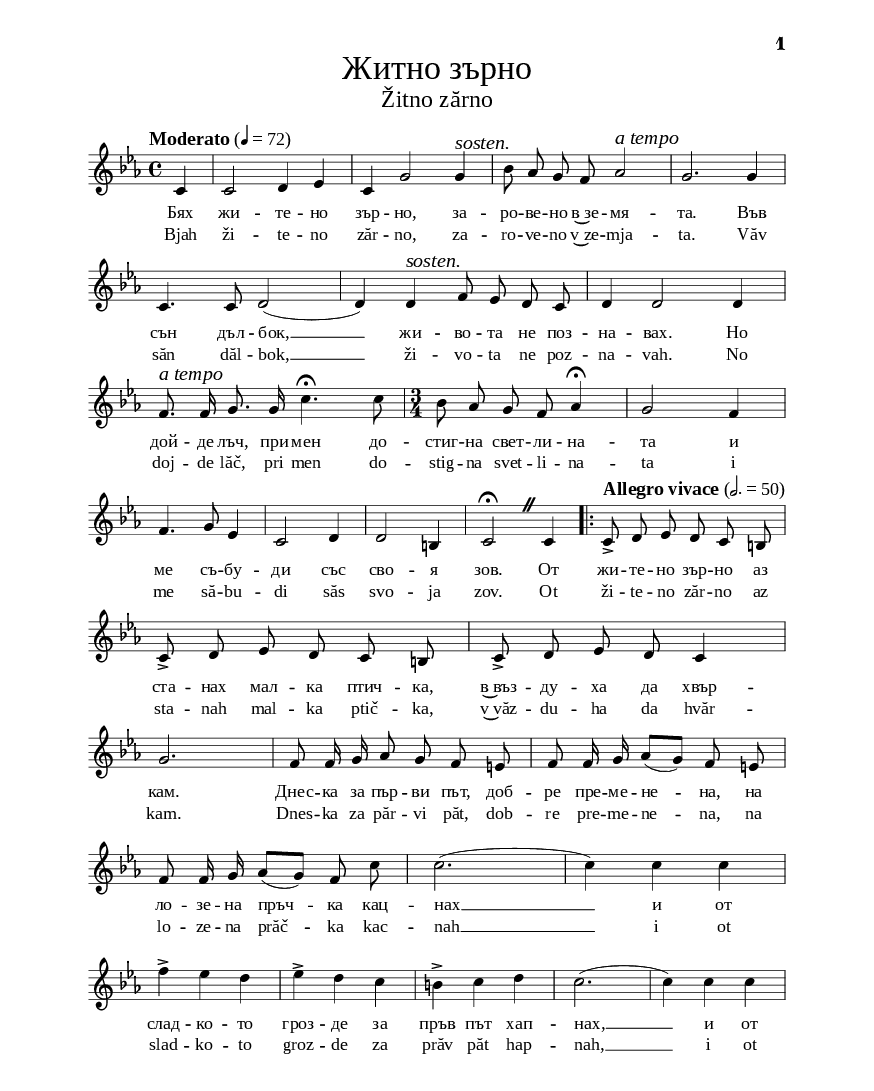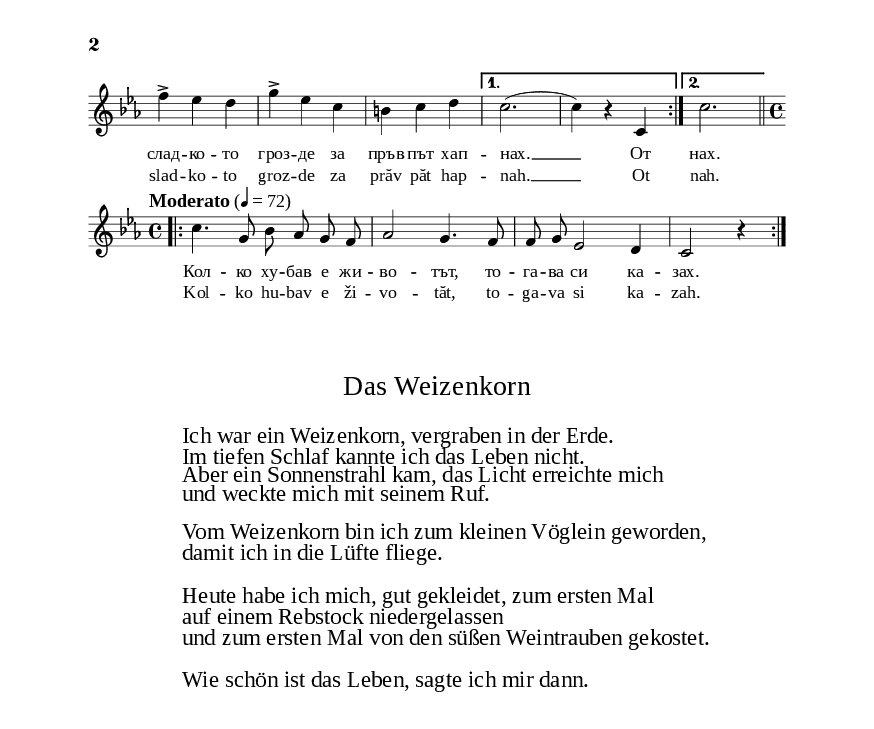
\version "2.24.4"

% include paper part and global functions
\include "include/globals.ily"

\bookpart {
  \label #'ref176
  \tocItem \markup "Житно зърно – Žitno zărno "
   \include "include/bookpart-paper.ily"
  \score {
    \include "include/score-layout.ily"
    \new Voice \relative c' {
      \clef treble
      \key c \minor
      \time 4/4
      \tempoFunc "Moderato" 4 "72"
      \autoBeamOff
      \partial 4
      c4 | c2 d4 es | c g'2 g4^\markup { \huge \italic "sosten."} | bes8 as g f as2^\markup { \huge \italic "a tempo"} | g2. g4 | \break

      c,4. c8 d2 (| d4) d^\markup { \huge \italic "sosten."} f8 es d c | d4 d2 d4 |\break

      f8.^\markup { \huge \italic "a tempo"} f16 g8. g16 c4. \fermata c8 | \time 3/4 bes as g f as4 \fermata | g2 f4 | \break

      f4. g8 es4 | c2 d4 | d2 b4 | c2 \fermata \caesura c4 | \repeat volta 2 {

        \tempoFunc "Allegro vivace" 2. "50"
        c8 -> d es d c b | |\break

        c -> d es d c  b | c -> d es d c 4 | \break

        g'2.  | f8 f16 g16 as8 g f e |  f8 f16 g16 as8 ( [g]) f e | \break
        f f16 g16  as8 ( [g ] ) f c' | c2. (| c4) c c | \break

        f -> es d | es -> d c | b -> c d | c2. ( | c4)  c c  | \break

        f -> es d | g -> es c | b c d |
      }
      \alternative {
        {
          c2. ( | c4)  r4 c,4  |
        }  {c'2. \bar "||"  \break }
      }


      \time 4/4
      \tempoFunc "Moderato" 4 "72"
      \bar ".|:-||" c4. g8 bes as g f | as2 g4. f8 | f g es2 d4 | c2 r4
      \bar ":|."
    }

    \addlyrics {
      Бях жи -- те -- но зър -- но, за -- ро -- ве -- но в~зе -- мя -- та.

      Във сън дъл -- бок, __ жи -- во -- та не поз -- на -- вах.

      Но дой -- де лъч, при мен до -- стиг -- на свет -- ли -- на -- та

      и ме съ -- бу -- ди със сво -- я зов.

      От жи -- те -- но зър -- но аз ста -- нах мал -- ка птич -- ка,

      в~въз -- ду -- ха да хвър -- кам.

      Днес -- ка за пър -- ви път, доб -- ре пре -- ме -- не -- на,

      на ло -- зе -- на пръч -- ка кац -- нах __ и от слад -- ко -- то гроз -- де

      за пръв път хап -- нах, __ и от слад -- ко -- то гроз -- де

      за пръв път хап -- нах. __ От нах.

      Кол -- ко ху -- бав е жи -- во -- тът, то -- га -- ва си ка -- зах.}

      \addlyrics {
        Bjah ži -- te -- no zăr -- no, za -- ro -- ve -- no v~ze -- mja -- ta.

        Văv săn dăl -- bok, __ ži -- vo -- ta ne poz -- na -- vah.

        No doj -- de lăč, pri men do -- stig -- na svet -- li -- na -- ta

        i me să -- bu -- di săs svo -- ja zov.

        Ot ži -- te -- no zăr -- no az sta -- nah mal -- ka ptič -- ka,

        v~văz -- du -- ha da hvăr -- kam.

        Dnes -- ka za păr -- vi păt, dob -- re pre -- me -- ne -- na,

        na lo -- ze -- na prăč -- ka kac -- nah __ i ot slad -- ko -- to groz -- de

        za prăv păt hap -- nah, __ i ot slad -- ko -- to groz -- de

        za prăv păt hap -- nah. __ Ot nah.

        Kol -- ko hu -- bav e ži -- vo -- tăt, to -- ga -- va si ka -- zah.}

        \header {
          title = \titleFunc "Житно зърно" "Žitno zărno"
        }

        \midi{}

      } % score

      \markup \vspace #3

      % include foreign translation(s) of the song
      \version "2.24.4"

\markup \fill-line { \fontsize #deTitleFontSize "Das Weizenkorn" }
\markup \null
\markup \null
\markup \null
\markup \null
\markup \abs-fontsize #11 \override #`(baseline-skip . ,bgCoupletBaselineSkip){
  \fill-line {
    \hspace #0.1
    \column {
      \line {
        \bold "  "
        \column {
          "Ich war ein Weizenkorn, vergraben in der Erde."
          "Im tiefen Schlaf kannte ich das Leben nicht."
          "Aber ein Sonnenstrahl kam, das Licht erreichte mich"
          "und weckte mich mit seinem Ruf."
        }
      }
      \vspace #1

      \line {
        \bold "  "
        \column {
          "Vom Weizenkorn bin ich zum kleinen Vöglein geworden,"
          "damit ich in die Lüfte fliege."
        }
      }
      \vspace #1

      \line {
        \bold "  "
        \column {
          "Heute habe ich mich, gut gekleidet, zum ersten Mal"
          "auf einem Rebstock niedergelassen"
          "und zum ersten Mal von den süßen Weintrauben gekostet."
        }
      }
      \vspace #1

      \line {
        \bold "  "
        \column {
          "Wie schön ist das Leben, sagte ich mir dann."
        }
      }
      \vspace #1
    }\hspace #0.1
  }
}


    } % bookpart

    % Più mosso
    %
